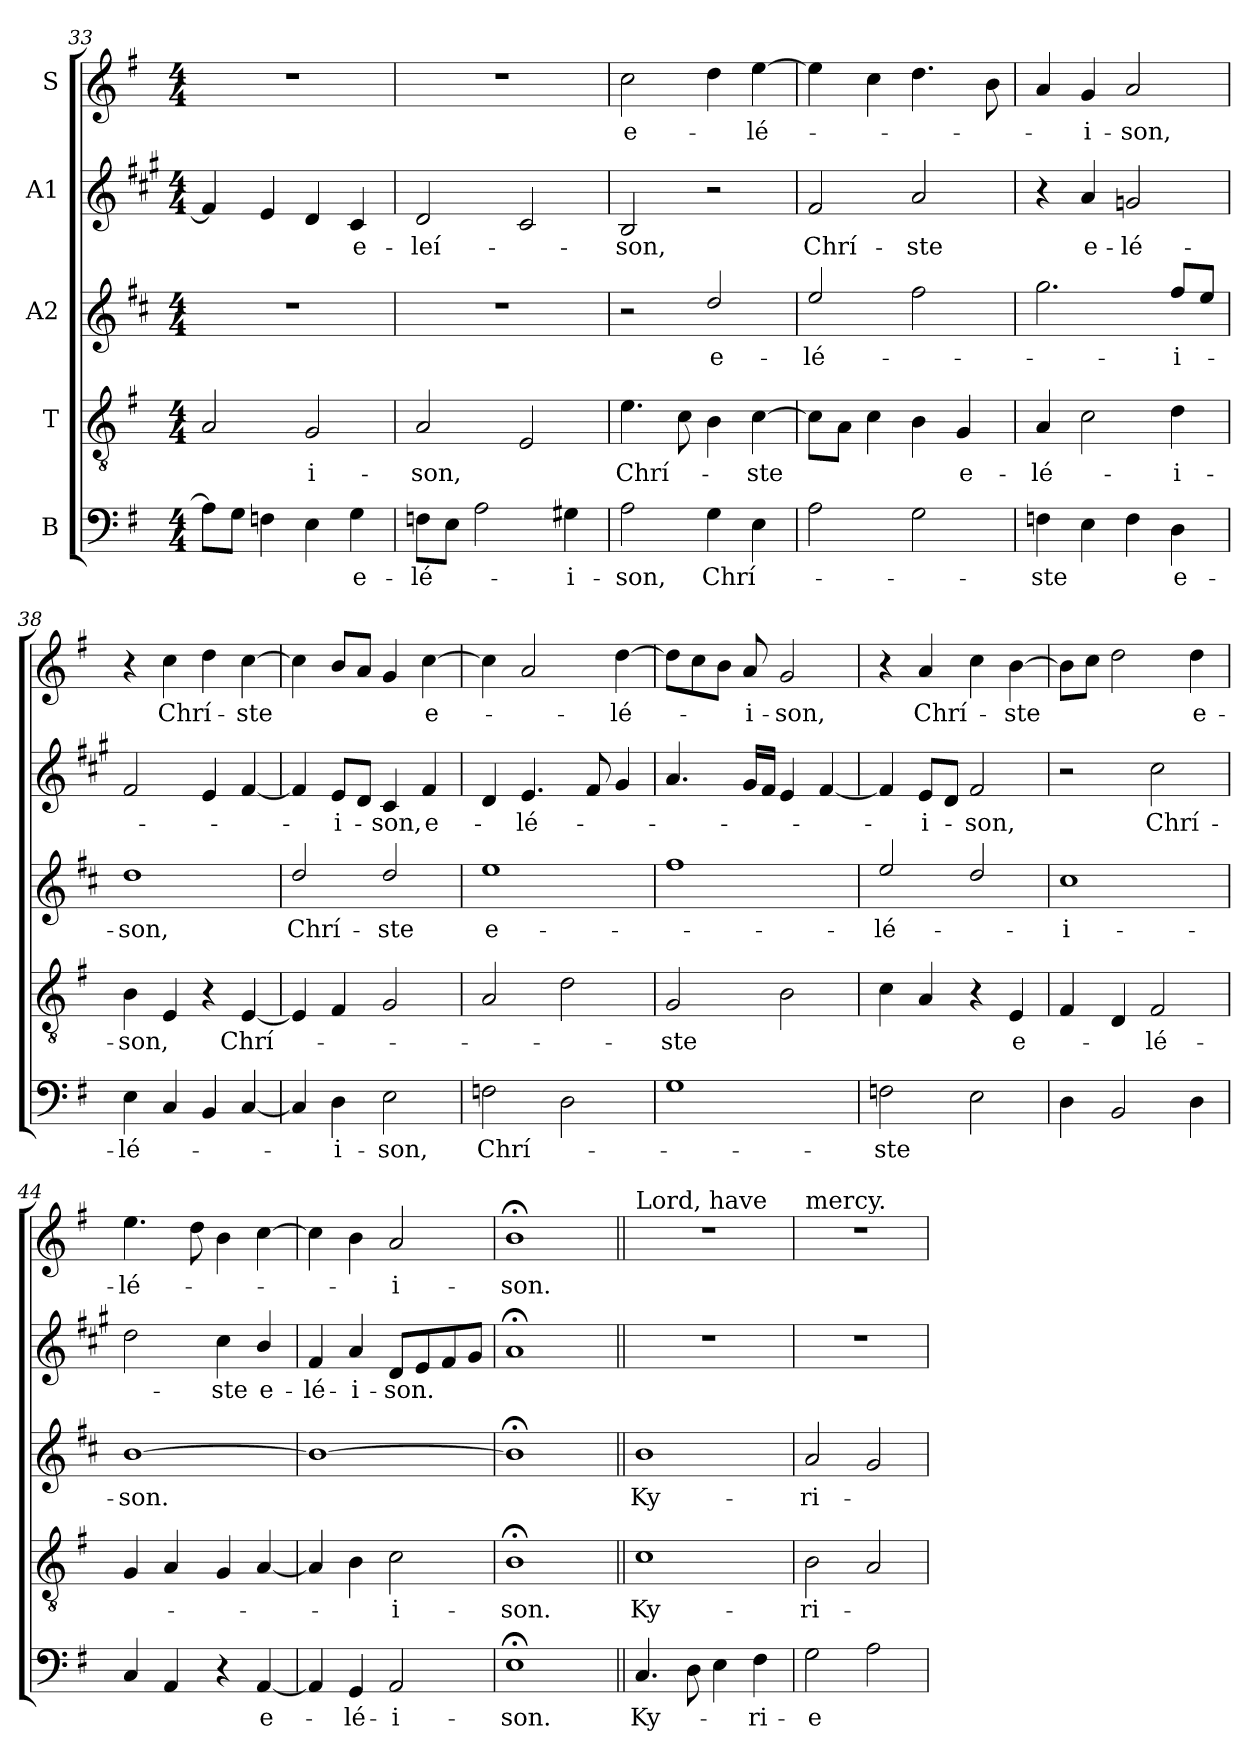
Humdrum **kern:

**kern	**text	**kern	**text	**kern	**text	**kern	**text	**kern	**text
*part5	*part5	*part4	*part4	*part3	*part3	*part2	*part2	*part1	*part1
*staff5	*staff5	*staff4	*staff4	*staff3	*staff3	*staff2	*staff2	*staff1	*staff1
*I"B	*	*I"T	*	*I"A2	*	*I"A1	*	*I"S	*
*clefF4	*	*clefGv2	*	*clefG2	*	*clefG2	*	*clefG2	*
*	*	*	*	*ITrd4c7	*	*ITrd1c2	*	*	*
*k[f#]	*	*k[f#]	*	*k[f#]	*	*k[f#]	*	*k[f#]	*
*G:	*	*G:	*	*G:	*	*G:	*	*G:	*
*M4/4	*	*M4/4	*	*M4/4	*	*M4/4	*	*M4/4	*
=33	=33	=33	=33	=33	=33	=33	=33	=33	=33
8A\L]	.	2A/	.	1r	.	4e/]	.	1r	.
8G\J	.	.	.	.	.	.	.	.	.
4F\	.	.	.	.	.	4d/	.	.	.
!	!	!	!LO:LY:b	!	!	!	!	!	!
4E\	.	2G/	-i-	.	.	4c/	.	.	.
!	!LO:LY:b	!	!	!	!	!	!LO:LY:b	!	!
4G\	e-	.	.	.	.	4B/	e-	.	.
=34	=34	=34	=34	=34	=34	=34	=34	=34	=34
!	!LO:LY:b	!	!LO:LY:b	!	!	!	!LO:LY:b	!	!
8F\L	-lé-	2A/	-son,	1r	.	2c/	-leí-	1r	.
8E\J	.	.	.	.	.	.	.	.	.
2A\	.	.	.	.	.	.	.	.	.
.	.	2E/	.	.	.	2B/	.	.	.
!	!LO:LY:b	!	!	!	!	!	!	!	!
4G#\	-i-	.	.	.	.	.	.	.	.
=35	=35	=35	=35	=35	=35	=35	=35	=35	=35
!	!LO:LY:b	!	!LO:LY:b	!	!	!	!LO:LY:b	!	!LO:LY:b
2A\	-son,	4.e\	Chrí-	2r	.	2A/	-son,	2cc\	e-
.	.	8c\	.	.	.	.	.	.	.
!	!LO:LY:b	!	!	!	!LO:LY:b	!	!	!	!
4G\	Chrí-	4B\	.	2g/	e-	2r	.	4dd\	.
!	!	!	!LO:LY:b	!	!	!	!	!	!LO:LY:b
4E\	.	[4c\	-ste	.	.	.	.	[4ee\	-lé-
!!LO:LB:g=z
=36	=36	=36	=36	=36	=36	=36	=36	=36	=36
!	!	!	!	!	!LO:LY:b	!	!LO:LY:b	!	!
2A\	.	8c\L]	.	2a/	-lé-	2e/	Chrí-	4ee\]	.
.	.	8A\J	.	.	.	.	.	.	.
.	.	4c\	.	.	.	.	.	4cc\	.
!	!	!	!	!	!	!	!LO:LY:b	!	!
2G\	.	4B\	.	2b\	.	2g/	-ste	4.dd\	.
!	!	!	!LO:LY:b	!	!	!	!	!	!
.	.	4G/	e-	.	.	.	.	.	.
.	.	.	.	.	.	.	.	8b\	.
=37	=37	=37	=37	=37	=37	=37	=37	=37	=37
!	!LO:LY:b	!	!LO:LY:b	!	!	!	!	!	!
4Fn\	-ste	4A/	-lé-	2.cc\	.	4r	.	4a/	.
!	!	!	!	!	!	!	!LO:LY:b	!	!LO:LY:b
4E\	.	2c\	.	.	.	4g/	e-	4g/	-i-
!	!	!	!	!	!	!	!LO:LY:b	!	!LO:LY:b
4F\	.	.	.	.	.	2f/	-lé-	2a/	-son,
!	!LO:LY:b	!	!LO:LY:b	!	!LO:LY:b	!	!	!	!
4D\	e-	4d\	-i-	8b/L	-i-	.	.	.	.
.	.	.	.	8a/J	.	.	.	.	.
=38	=38	=38	=38	=38	=38	=38	=38	=38	=38
!	!LO:LY:b	!	!LO:LY:b	!	!LO:LY:b	!	!	!	!
4E\	-lé-	4B\	-son,	1g	-son,	2e/	.	4r	.
!	!	!	!	!	!	!	!	!	!LO:LY:b
4C/	.	4E/	.	.	.	.	.	4cc\	Chrí-
4BB/	.	4r	.	.	.	4d/	.	4dd\	.
!	!	!	!LO:LY:b	!	!	!	!	!	!LO:LY:b
[4C/	.	[4E/	Chrí-	.	.	[4e/	.	[4cc\	-ste
=39	=39	=39	=39	=39	=39	=39	=39	=39	=39
!	!	!	!	!	!LO:LY:b	!	!	!	!
4C/]	.	4E/]	.	2g/	Chrí-	4e/]	.	4cc\]	.
!	!LO:LY:b	!	!	!	!	!	!LO:LY:b	!	!
4D\	-i-	4F#/	.	.	.	8d/L	-i-	8b/L	.
.	.	.	.	.	.	8c/J	.	8a/J	.
!	!LO:LY:b	!	!	!	!LO:LY:b	!	!LO:LY:b	!	!
2E\	-son,	2G/	.	2g/	-ste	4B/	-son,	4g/	.
!	!	!	!	!	!	!	!LO:LY:b	!	!LO:LY:b
.	.	.	.	.	.	4e/	e-	[4cc\	e-
=40	=40	=40	=40	=40	=40	=40	=40	=40	=40
!	!LO:LY:b	!	!	!	!LO:LY:b	!	!	!	!
2F\	Chrí-	2A/	.	1a	e-	4c/	.	4cc\]	.
!	!	!	!	!	!	!	!LO:LY:b	!	!
.	.	.	.	.	.	4.d/	-lé-	2a/	.
2D\	.	2d\	.	.	.	.	.	.	.
.	.	.	.	.	.	8e/	.	.	.
!	!	!	!	!	!	!	!	!	!LO:LY:b
.	.	.	.	.	.	4f#/	.	[4dd\	-lé-
!!LO:PB:g=z
=41	=41	=41	=41	=41	=41	=41	=41	=41	=41
!	!	!	!LO:LY:b	!	!	!	!	!	!
1G	.	2G/	-ste	1b	.	4.g/	.	8dd\L]	.
.	.	.	.	.	.	.	.	8cc\	.
.	.	.	.	.	.	.	.	8b\J	.
!	!	!	!	!	!	!	!	!	!LO:LY:b
.	.	.	.	.	.	16f#/LL	.	8a/	-i-
.	.	.	.	.	.	16e/JJ	.	.	.
!	!	!	!	!	!	!	!	!	!LO:LY:b
.	.	2B\	.	.	.	4d/	.	2g/	-son,
.	.	.	.	.	.	[4e/	.	.	.
=42	=42	=42	=42	=42	=42	=42	=42	=42	=42
!	!LO:LY:b	!	!	!	!LO:LY:b	!	!	!	!
2F\	-ste	4c\	.	2a/	-lé-	4e/]	.	4r	.
!	!	!	!	!	!	!	!LO:LY:b	!	!LO:LY:b
.	.	4A/	.	.	.	8d/L	-i-	4a/	Chrí-
.	.	.	.	.	.	8c/J	.	.	.
!	!	!	!	!	!	!	!LO:LY:b	!	!
2E\	.	4r	.	2g/	.	2e/	-son,	4cc\	.
!	!	!	!LO:LY:b	!	!	!	!	!	!LO:LY:b
.	.	4E/	e-	.	.	.	.	[4b\	-ste
=43	=43	=43	=43	=43	=43	=43	=43	=43	=43
!	!	!	!	!	!LO:LY:b	!	!	!	!
4D\	.	4F#/	.	1f#	-i-	2r	.	8b\L]	.
.	.	.	.	.	.	.	.	8cc\J	.
2BB/	.	4D/	.	.	.	.	.	2dd\	.
!	!	!	!LO:LY:b	!	!	!	!LO:LY:b	!	!
.	.	2F#/	-lé-	.	.	2b\	Chrí-	.	.
!	!	!	!	!	!	!	!	!	!LO:LY:b
4D\	.	.	.	.	.	.	.	4dd\	e-
=44	=44	=44	=44	=44	=44	=44	=44	=44	=44
!	!	!	!	!	!LO:LY:b	!	!	!	!LO:LY:b
4C/	.	4G/	.	[1e	-son.	2cc\	.	4.ee\	-lé-
4AA/	.	4A/	.	.	.	.	.	.	.
.	.	.	.	.	.	.	.	8dd\	.
!	!	!	!	!	!	!	!LO:LY:b	!	!
4r	.	4G/	.	.	.	4b\	-ste	4b\	.
!	!LO:LY:b	!	!	!	!	!	!LO:LY:b	!	!
[4AA/	e-	[4A/	.	.	.	4a/	e-	[4cc\	.
=45	=45	=45	=45	=45	=45	=45	=45	=45	=45
!	!	!	!	!	!	!	!LO:LY:b	!	!
4AA/]	.	4A/]	.	1e_	.	4e/	-lé-	4cc\]	.
!	!LO:LY:b	!	!	!	!	!	!LO:LY:b	!	!
4GG/	-lé-	4B\	.	.	.	4g/	-i-	4b\	.
!	!LO:LY:b	!	!LO:LY:b	!	!	!	!LO:LY:b	!	!LO:LY:b
2AA/	-i-	2c\	-i-	.	.	8c/L	-son.	2a/	-i-
.	.	.	.	.	.	8d/	.	.	.
.	.	.	.	.	.	8e/	.	.	.
.	.	.	.	.	.	8f#/J	.	.	.
=46	=46	=46	=46	=46	=46	=46	=46	=46	=46
!	!LO:LY:b	!	!LO:LY:b	!	!	!	!	!	!LO:LY:b
1E;<	-son.	1B;<	-son.	1e;]	.	1g;	.	1b;<	-son.
!!LO:LB:g=z
=47||	=47||	=47||	=47||	=47||	=47||	=47||	=47||	=47||	=47||
!	!	!	!	!	!	!	!	!LO:TX:a:t=Lord, have	!
!	!LO:LY:b	!	!LO:LY:b	!	!LO:LY:b	!	!	!	!
4.C/	Ky-	1c	Ky-	1e	Ky-	1r	.	1r	.
8D\	.	.	.	.	.	.	.	.	.
4E\	.	.	.	.	.	.	.	.	.
!	!LO:LY:b	!	!	!	!	!	!	!	!
4F#\	-ri-	.	.	.	.	.	.	.	.
=48	=48	=48	=48	=48	=48	=48	=48	=48	=48
!	!	!	!	!	!	!	!	!LO:TX:a:t=mercy.	!
!	!LO:LY:b	!	!LO:LY:b	!	!LO:LY:b	!	!	!	!
2G\	-e	2B\	-ri-	2d/	-ri-	1r	.	1r	.
2A\	.	2A/	.	2c/	.	.	.	.	.
=	=	=	=	=	=	=	=	=	=
*-	*-	*-	*-	*-	*-	*-	*-	*-	*-
